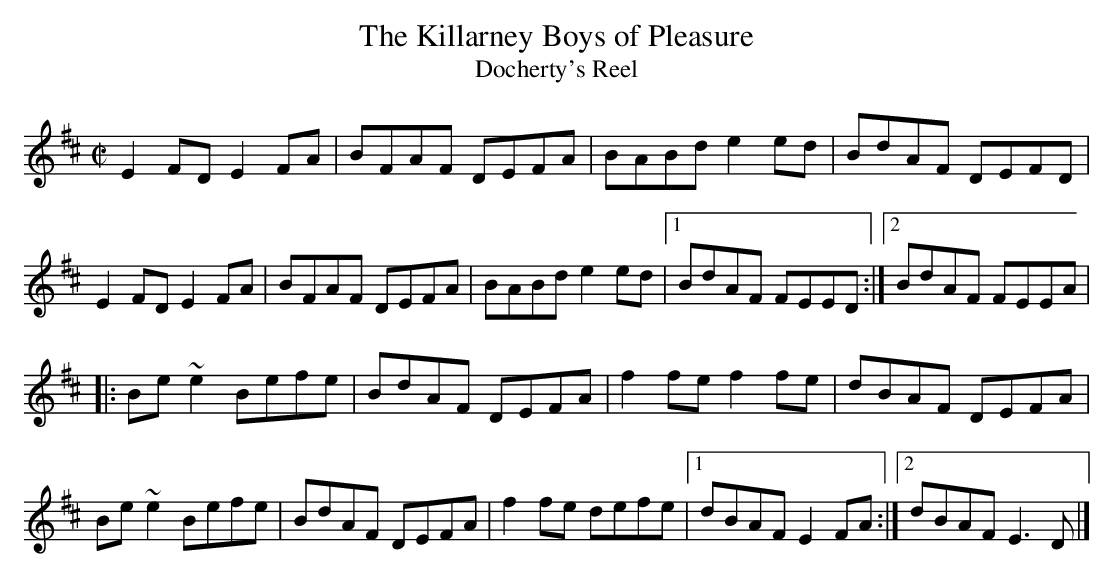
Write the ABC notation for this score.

X:1
T:Killarney Boys of Pleasure, The
T:Docherty's Reel
M:C|
L:1/8
K:EDor
E2FD E2FA|BFAF DEFA|BABd e2ed|BdAF DEFD|!
E2FD E2FA|BFAF DEFA|BABd e2ed|1BdAF FEED:|2BdAF FEEA|!
|:Be~e2 Befe|BdAF DEFA|f2fe f2fe|dBAF DEFA|!
Be~e2 Befe|BdAF DEFA|f2fe defe|1dBAF E2FA:|2dBAF E3D|]!
